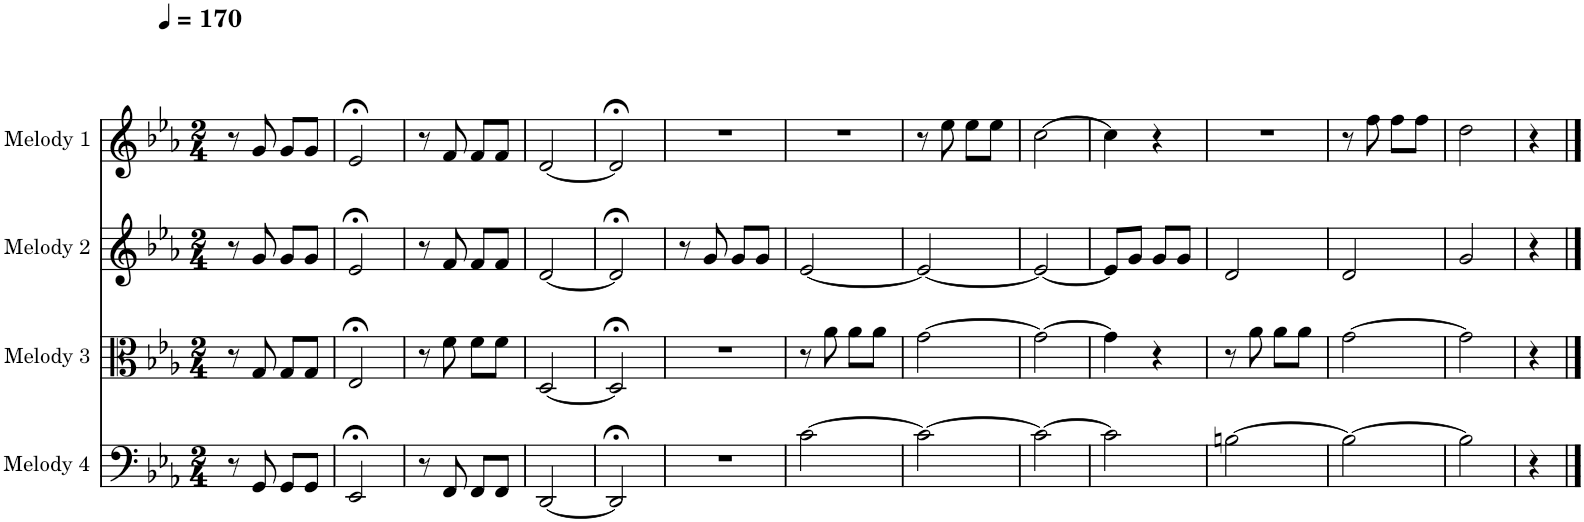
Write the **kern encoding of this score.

**kern	**kern	**kern	**kern
*part4	*part3	*part2	*part1
*staff4	*staff3	*staff2	*staff1
*I"Melody 4	*I"Melody 3	*I"Melody 2	*I"Melody 1
*I'Melody 4	*I'Melody 3	*I'Melody 2	*I'Melody 1
*clefF4	*clefC3	*clefG2	*clefG2
*k[b-e-a-]	*k[b-e-a-]	*k[b-e-a-]	*k[b-e-a-]
*M2/4	*M2/4	*M2/4	*M2/4
*MM170	*MM170	*MM170	*MM170
=1	=1	=1	=1
8r	8r	8r	8r
8GG/	8G/	8g/	8g/
8GG/L	8G/L	8g/L	8g/L
8GG/J	8G/J	8g/J	8g/J
=2	=2	=2	=2
2EE-;</	2E-;</	2e-;</	2e-;</
=3	=3	=3	=3
8r	8r	8r	8r
8FF/	8f\	8f/	8f/
8FF/L	8f\L	8f/L	8f/L
8FF/J	8f\J	8f/J	8f/J
=4	=4	=4	=4
[2DD/	[2D/	[2d/	[2d/
=5	=5	=5	=5
2DD;</]	2D;</]	2d;</]	2d;</]
=6	=6	=6	=6
2r	2r	8r	2r
.	.	8g/	.
.	.	8g/L	.
.	.	8g/J	.
=7	=7	=7	=7
[2c\	8r	[2e-/	2r
.	8a-\	.	.
.	8a-\L	.	.
.	8a-\J	.	.
=8	=8	=8	=8
2c\_	[2g\	2e-/_	8r
.	.	.	8ee-\
.	.	.	8ee-\L
.	.	.	8ee-\J
=9	=9	=9	=9
2c\_	2g\_	2e-/_	[2cc\
=10	=10	=10	=10
2c\]	4g\]	8e-/L]	4cc\]
.	.	8g/J	.
.	4r	8g/L	4r
.	.	8g/J	.
=11	=11	=11	=11
[2Bn\	8r	2d/	2r
.	8a-\	.	.
.	8a-\L	.	.
.	8a-\J	.	.
=12	=12	=12	=12
2B\_	[2g\	2d/	8r
.	.	.	8ff\
.	.	.	8ff\L
.	.	.	8ff\J
=13	=13	=13	=13
2B\]	2g\]	2g/	2dd\
=14	=14	=14	=14
4r	4r	4r	4r
==	==	==	==
*-	*-	*-	*-
